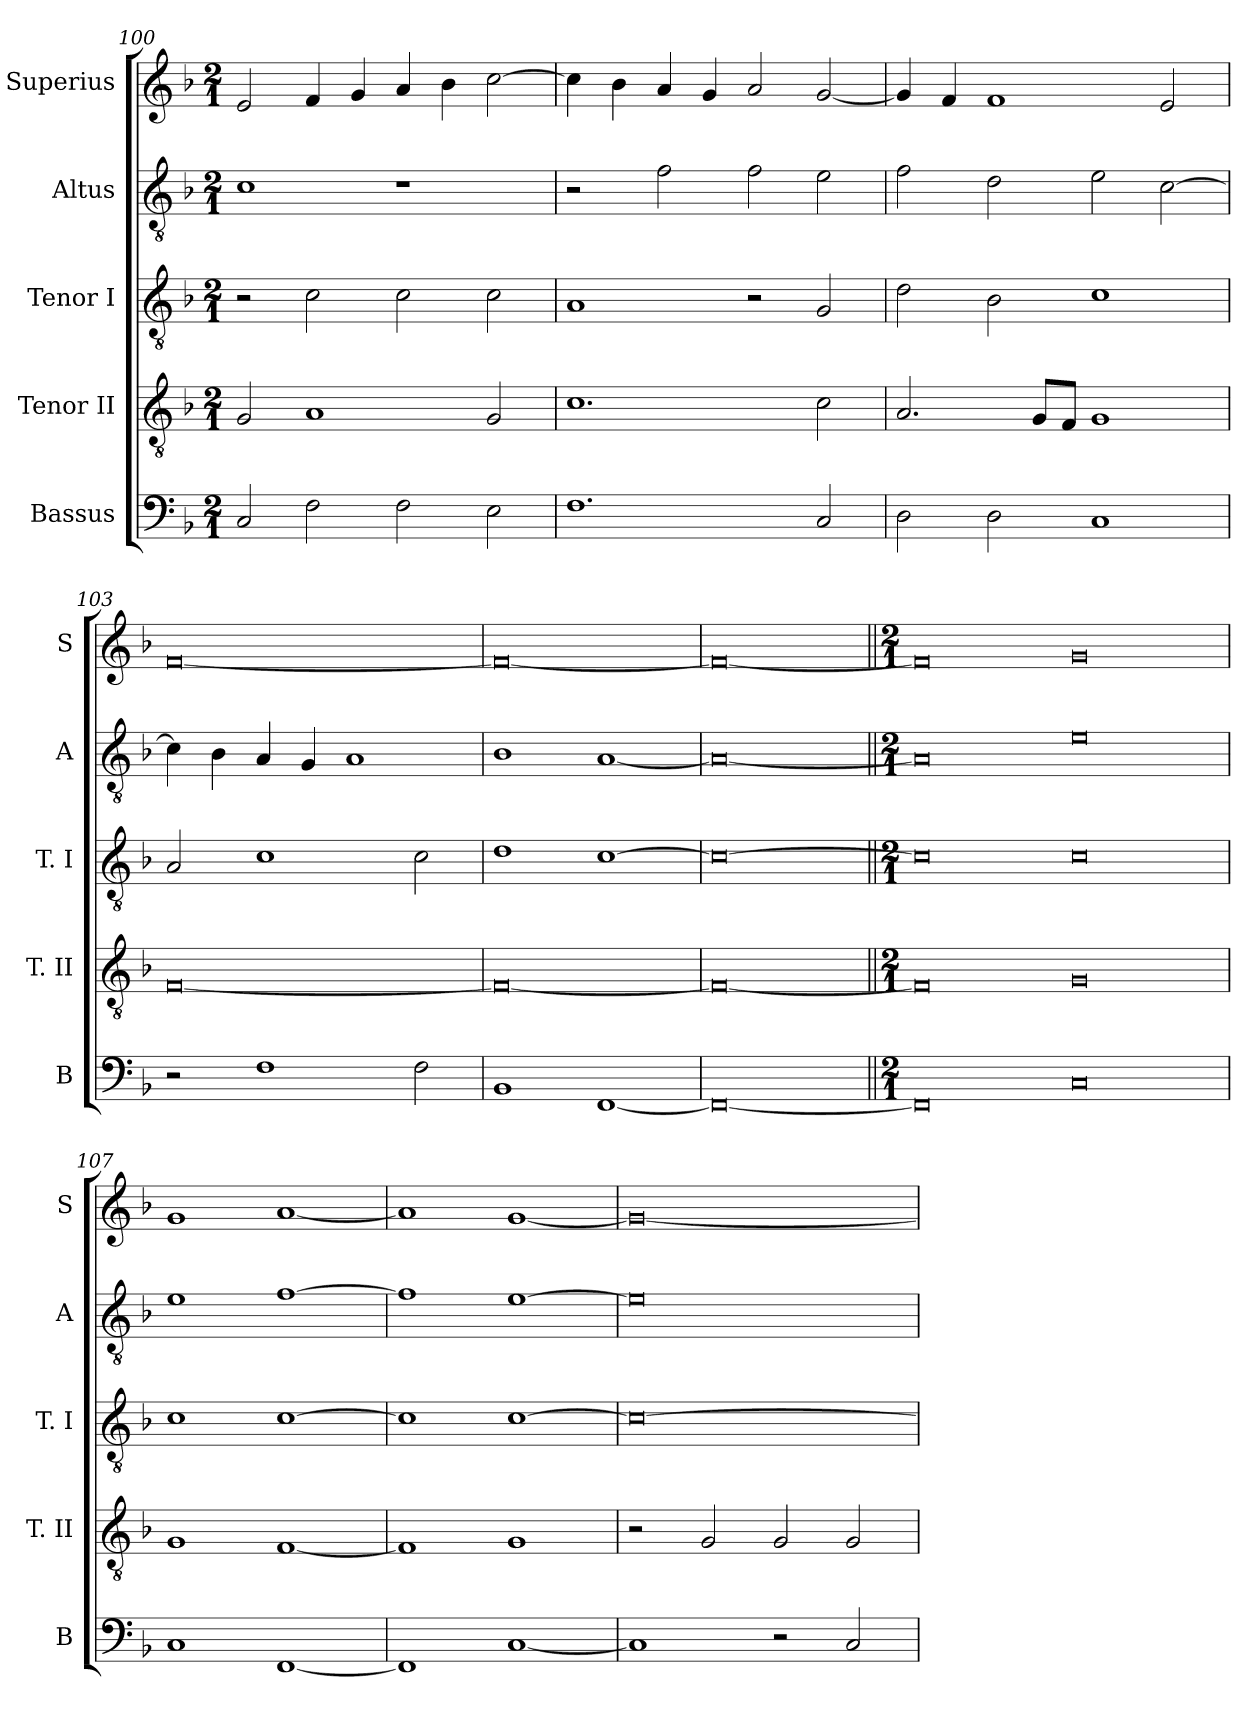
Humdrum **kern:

**kern	**kern	**kern	**kern	**kern
*part5	*part4	*part3	*part2	*part1
*staff5	*staff4	*staff3	*staff2	*staff1
*I"Bassus	*I"Tenor II	*I"Tenor I	*I"Altus	*I"Superius
*I'B	*I'T. II	*I'T. I	*I'A	*I'S
*clefF4	*clefGv2	*clefGv2	*clefGv2	*clefG2
*k[b-]	*k[b-]	*k[b-]	*k[b-]	*k[b-]
*F:	*F:	*F:	*F:	*F:
*M2/1	*M2/1	*M2/1	*M2/1	*M2/1
=100	=100	=100	=100	=100
2C	2G	2r	1c	2e
2F	1A	2c	.	4f
.	.	.	.	4g
2F	.	2c	1r	4a
.	.	.	.	4b-
2E	2G	2c	.	[2cc
=101	=101	=101	=101	=101
1.F	1.c	1A	2r	4cc]
.	.	.	.	4b-
.	.	.	2f	4a
.	.	.	.	4g
.	.	2r	2f	2a
2C	2c	2G	2e	[2g
=102	=102	=102	=102	=102
2D	2.A	2d	2f	4g]
.	.	.	.	4f
2D	.	2B-	2d	1f
.	8GL	.	.	.
.	8FJ	.	.	.
1C	1G	1c	2e	.
.	.	.	[2c	2e
=103	=103	=103	=103	=103
2r	[0F	2A	4c]	[0f
.	.	.	4B-	.
1F	.	1c	4A	.
.	.	.	4G	.
.	.	.	1A	.
2F	.	2c	.	.
=104	=104	=104	=104	=104
1BB-	0F_	1d	1B-	0f_
[1FF	.	[1c	[1A	.
=105	=105	=105	=105	=105
0FF_	0F_	0c_	0A_	0f_
=106||	=106||	=106||	=106||	=106||
*M2/1	*M2/1	*M2/1	*M2/1	*M2/1
0FF]	0F]	0c]	0A]	0f]
0C	0G	0c	0e	0g
=107	=107	=107	=107	=107
1C	1G	1c	1e	1g
[1FF	[1F	[1c	[1f	[1a
=108	=108	=108	=108	=108
1FF]	1F]	1c]	1f]	1a]
[1C	1G	[1c	[1e	[1g
=109	=109	=109	=109	=109
1C]	2r	0c_	0e]	0g_
.	2G	.	.	.
2r	2G	.	.	.
2C	2G	.	.	.
=	=	=	=	=
*-	*-	*-	*-	*-
